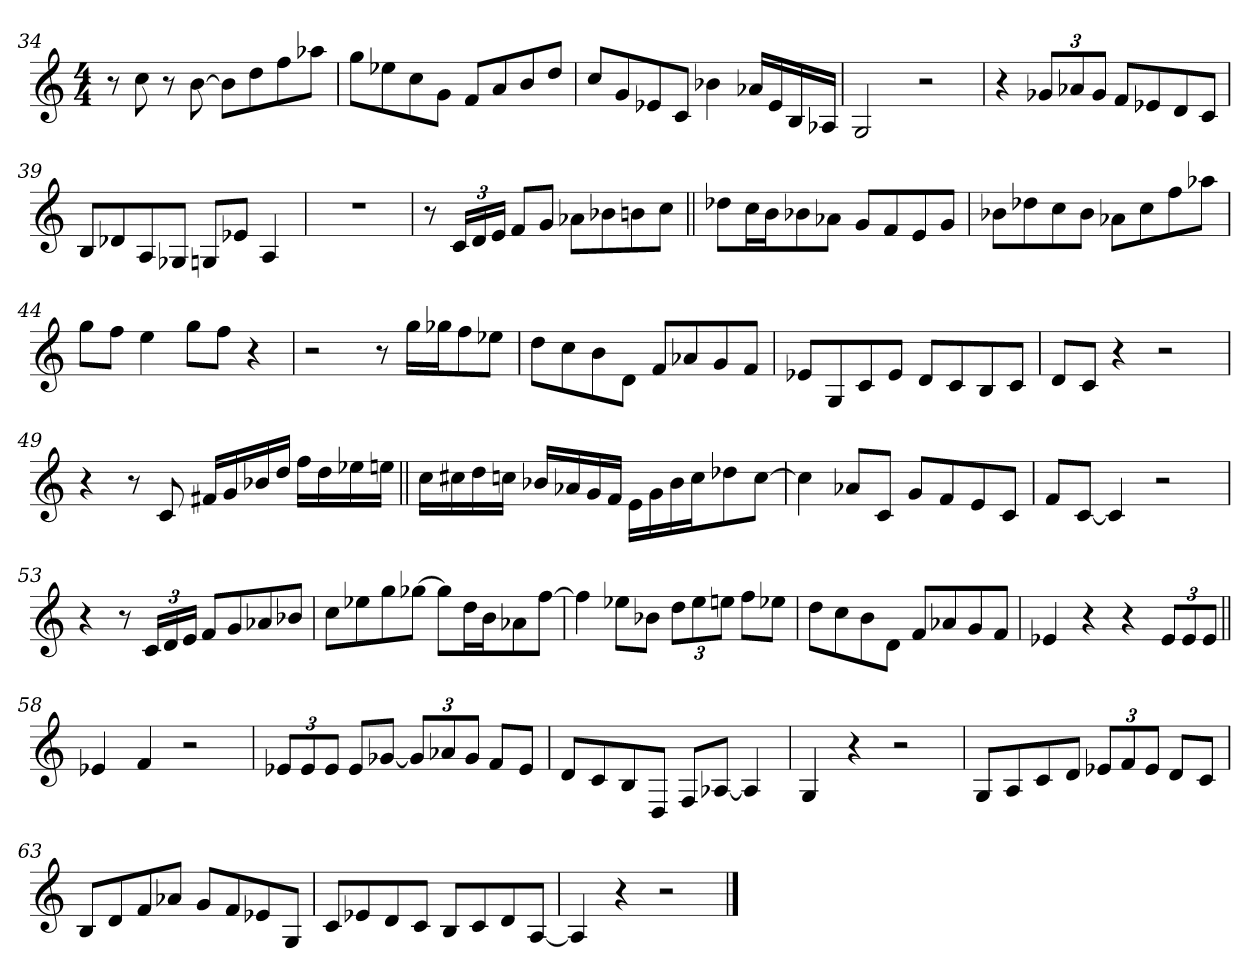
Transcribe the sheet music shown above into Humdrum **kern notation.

**kern
*part1
*staff1
*clefG2
*k[]
*M4/4
=34
8r
8cc\
8r
[8b\
8b\L]
8dd\
8ff\
8aa-X\J
=35
8gg\L
8ee-X\
8cc\
8g\J
8f/L
8a/
8b/
8dd/J
=36
8cc/L
8g/
8e-X/
8c/J
4b-X\
16a-X/LL
16e-/
16B/
16A-X/JJ
=37
2G/
2r
=38
4r
12g-X/L
12a-X/
12g-/J
8f/L
8e-X/
8d/
8c/J
=39
8B/L
8d-X/
8A/
8G-X/J
8Gn/L
8e-X/J
4A/
=40
1r
=41
8r
24c/LL
24d/
24e/JJ
8f/L
8g/J
8a-X\L
8b-X\
8bn\
8cc\J
=42||
8dd-X\L
16cc\L
16b\J
8b-X\
8a-X\J
8g/L
8f/
8e/
8g/J
=43
8b-X\L
8dd-X\
8cc\
8b-\J
8a-X\L
8cc\
8ff\
8aa-X\J
=44
8gg\L
8ff\J
4ee\
8gg\L
8ff\J
4r
=45
2r
8r
16gg\LL
16gg-X\J
8ff\
8ee-X\J
=46
8dd\L
8cc\
8b\
8d\J
8f/L
8a-X/
8g/
8f/J
=47
8e-X/L
8G/
8c/
8e-/J
8d/L
8c/
8B/
8c/J
=48
8d/L
8c/J
4r
2r
=49
4r
8r
8c/
16f#X/LL
16g/
16b-X/
16dd/JJ
16ff\LL
16dd\
16ee-X\
16een\JJ
=50||
16cc\LL
16cc#X\
16dd\
16ccn\JJ
16b-X/LL
16a-X/
16g/
16f/JJ
16e\LL
16g\
16b-\
16cc\J
8dd-X\
[8cc\J
=51
4cc\]
8a-X/L
8c/J
8g/L
8f/
8e/
8c/J
=52
8f/L
[8c/J
4c/]
2r
=53
4r
8r
24c/LL
24d/
24e/JJ
8f/L
8g/
8a-X/
8b-X/J
=54
8cc\L
8ee-X\
8gg\
[8gg-X\J
8gg-\L]
16dd\L
16b\J
8a-X\
[8ff\J
=55
4ff\]
8ee-X\L
8b-X\J
12dd\L
12ee-\
12een\J
8ff\L
8ee-X\J
=56
8dd\L
8cc\
8b\
8d\J
8f/L
8a-X/
8g/
8f/J
=57
4e-X/
4r
4r
12e-/L
12e-/
12e-/J
=58||
4e-X/
4f/
2r
=59
12e-X/L
12e-/
12e-/J
8e-/L
[8g-X/J
12g-/L]
12a-X/
12g-/J
8f/L
8e-/J
=60
8d/L
8c/
8B/
8D/J
8F/L
[8A-X/J
4A-/]
=61
4G/
4r
2r
=62
8G/L
8A/
8c/
8d/J
12e-X/L
12f/
12e-/J
8d/L
8c/J
=63
8B/L
8d/
8f/
8a-X/J
8g/L
8f/
8e-X/
8G/J
=64
8c/L
8e-X/
8d/
8c/J
8B/L
8c/
8d/
[8A/J
=65
4A/]
4r
2r
==
*-
